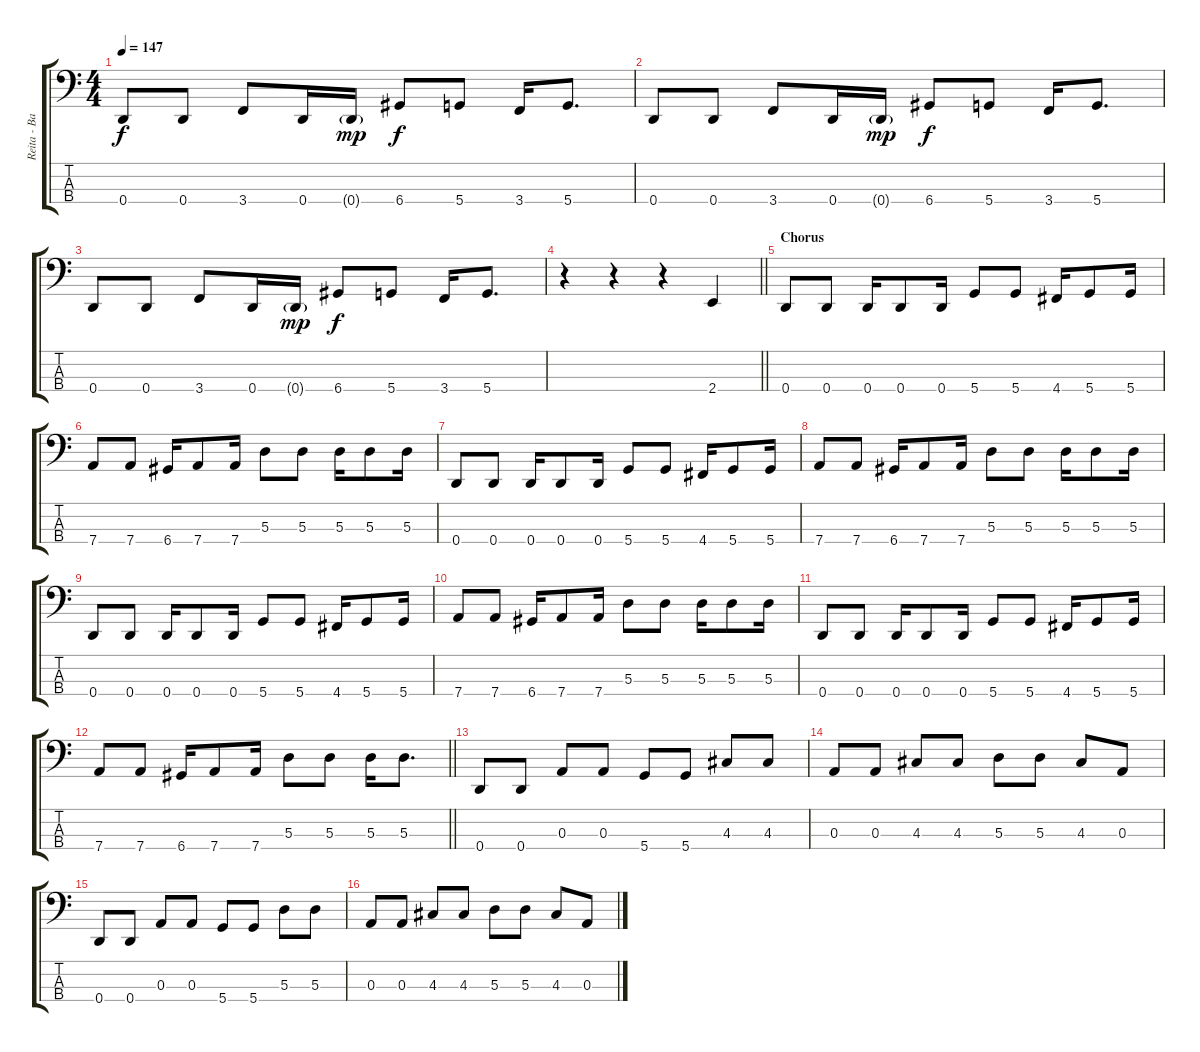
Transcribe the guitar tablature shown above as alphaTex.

\track ("Reita - Bass" "Reita - Ba") {instrument electricbasspick}
\staff {score tabs}
\tuning (G2 D2 A1 D1) {hide}
\ts (4 4)
\tempo 147
\clef f4
\ks c
0.4.8{dy f} 0.4.8 3.4.8 0.4.16 0.4{g}.16{dy mp} 6.4.8{dy f} 5.4.8 3.4.16 5.4.8{d} |
0.4.8 0.4.8 3.4.8 0.4.16 0.4{g}.16{dy mp} 6.4.8{dy f} 5.4.8 3.4.16 5.4.8{d} |
0.4.8 0.4.8 3.4.8 0.4.16 0.4{g}.16{dy mp} 6.4.8{dy f} 5.4.8 3.4.16 5.4.8{d} |
\barLineRight lightlight
r.4 r.4 r.4 2.4.4 |
\section ("" "Chorus")
0.4.8 0.4.8 0.4.16 0.4.8 0.4.16 5.4.8 5.4.8 4.4.16 5.4.8 5.4.16 |
7.4.8 7.4.8 6.4.16 7.4.8 7.4.16 5.3.8 5.3.8 5.3.16 5.3.8 5.3.16 |
0.4.8 0.4.8 0.4.16 0.4.8 0.4.16 5.4.8 5.4.8 4.4.16 5.4.8 5.4.16 |
7.4.8 7.4.8 6.4.16 7.4.8 7.4.16 5.3.8 5.3.8 5.3.16 5.3.8 5.3.16 |
0.4.8 0.4.8 0.4.16 0.4.8 0.4.16 5.4.8 5.4.8 4.4.16 5.4.8 5.4.16 |
7.4.8 7.4.8 6.4.16 7.4.8 7.4.16 5.3.8 5.3.8 5.3.16 5.3.8 5.3.16 |
0.4.8 0.4.8 0.4.16 0.4.8 0.4.16 5.4.8 5.4.8 4.4.16 5.4.8 5.4.16 |
\barLineRight lightlight
7.4.8 7.4.8 6.4.16 7.4.8 7.4.16 5.3.8 5.3.8 5.3.16 5.3.8{d} |
\section ("" "")
0.4.8 0.4.8 0.3.8 0.3.8 5.4.8 5.4.8 4.3.8 4.3.8 |
0.3.8 0.3.8 4.3.8 4.3.8 5.3.8 5.3.8 4.3.8 0.3.8 |
0.4.8 0.4.8 0.3.8 0.3.8 5.4.8 5.4.8 5.3.8 5.3.8 |
0.3.8 0.3.8 4.3.8 4.3.8 5.3.8 5.3.8 4.3.8 0.3.8
